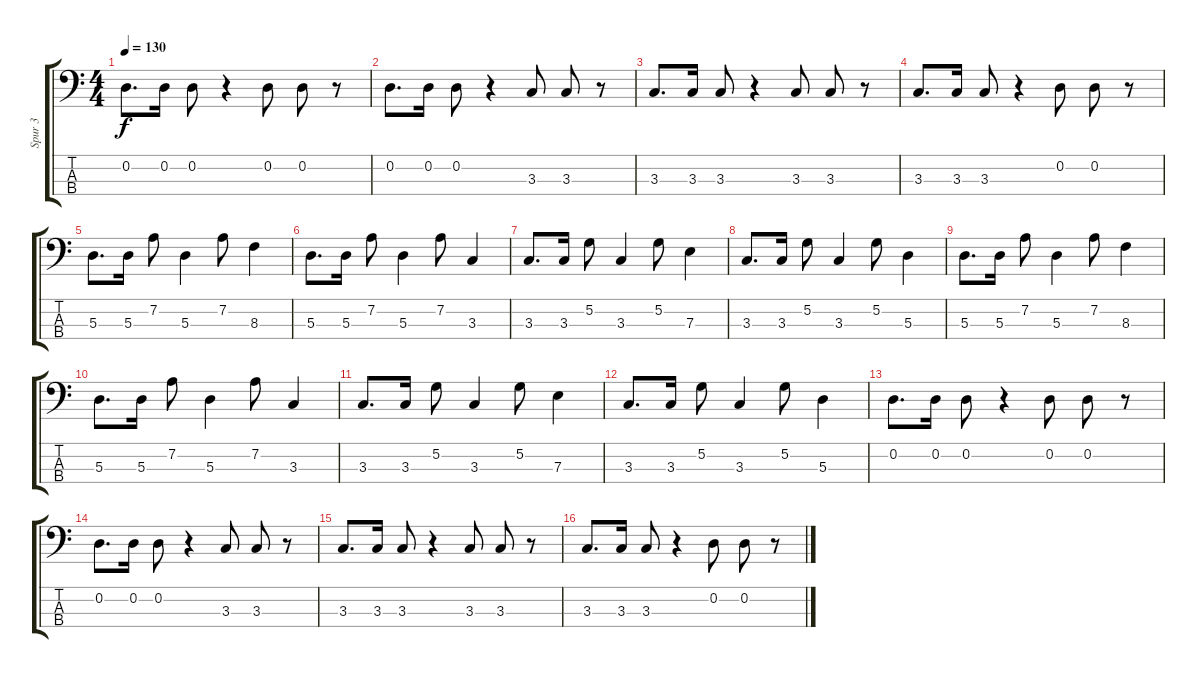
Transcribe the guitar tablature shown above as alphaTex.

\track ("Spur 3" "Spur 3") {instrument electricbassfinger}
\staff {score tabs}
\tuning (G2 D2 A1 E1) {hide}
\ts (4 4)
\tempo 130
\clef f4
\ks c
0.2.8{d dy f} 0.2.16 0.2.8 r.4 0.2.8 0.2.8 r.8 |
0.2.8{d} 0.2.16 0.2.8 r.4 3.3.8 3.3.8 r.8 |
3.3.8{d} 3.3.16 3.3.8 r.4 3.3.8 3.3.8 r.8 |
3.3.8{d} 3.3.16 3.3.8 r.4 0.2.8 0.2.8 r.8 |
5.3.8{d} 5.3.16 7.2.8 5.3.4 7.2.8 8.3.4 |
5.3.8{d} 5.3.16 7.2.8 5.3.4 7.2.8 3.3.4 |
3.3.8{d} 3.3.16 5.2.8 3.3.4 5.2.8 7.3.4 |
3.3.8{d} 3.3.16 5.2.8 3.3.4 5.2.8 5.3.4 |
5.3.8{d} 5.3.16 7.2.8 5.3.4 7.2.8 8.3.4 |
5.3.8{d} 5.3.16 7.2.8 5.3.4 7.2.8 3.3.4 |
3.3.8{d} 3.3.16 5.2.8 3.3.4 5.2.8 7.3.4 |
3.3.8{d} 3.3.16 5.2.8 3.3.4 5.2.8 5.3.4 |
0.2.8{d} 0.2.16 0.2.8 r.4 0.2.8 0.2.8 r.8 |
0.2.8{d} 0.2.16 0.2.8 r.4 3.3.8 3.3.8 r.8 |
3.3.8{d} 3.3.16 3.3.8 r.4 3.3.8 3.3.8 r.8 |
3.3.8{d} 3.3.16 3.3.8 r.4 0.2.8 0.2.8 r.8
